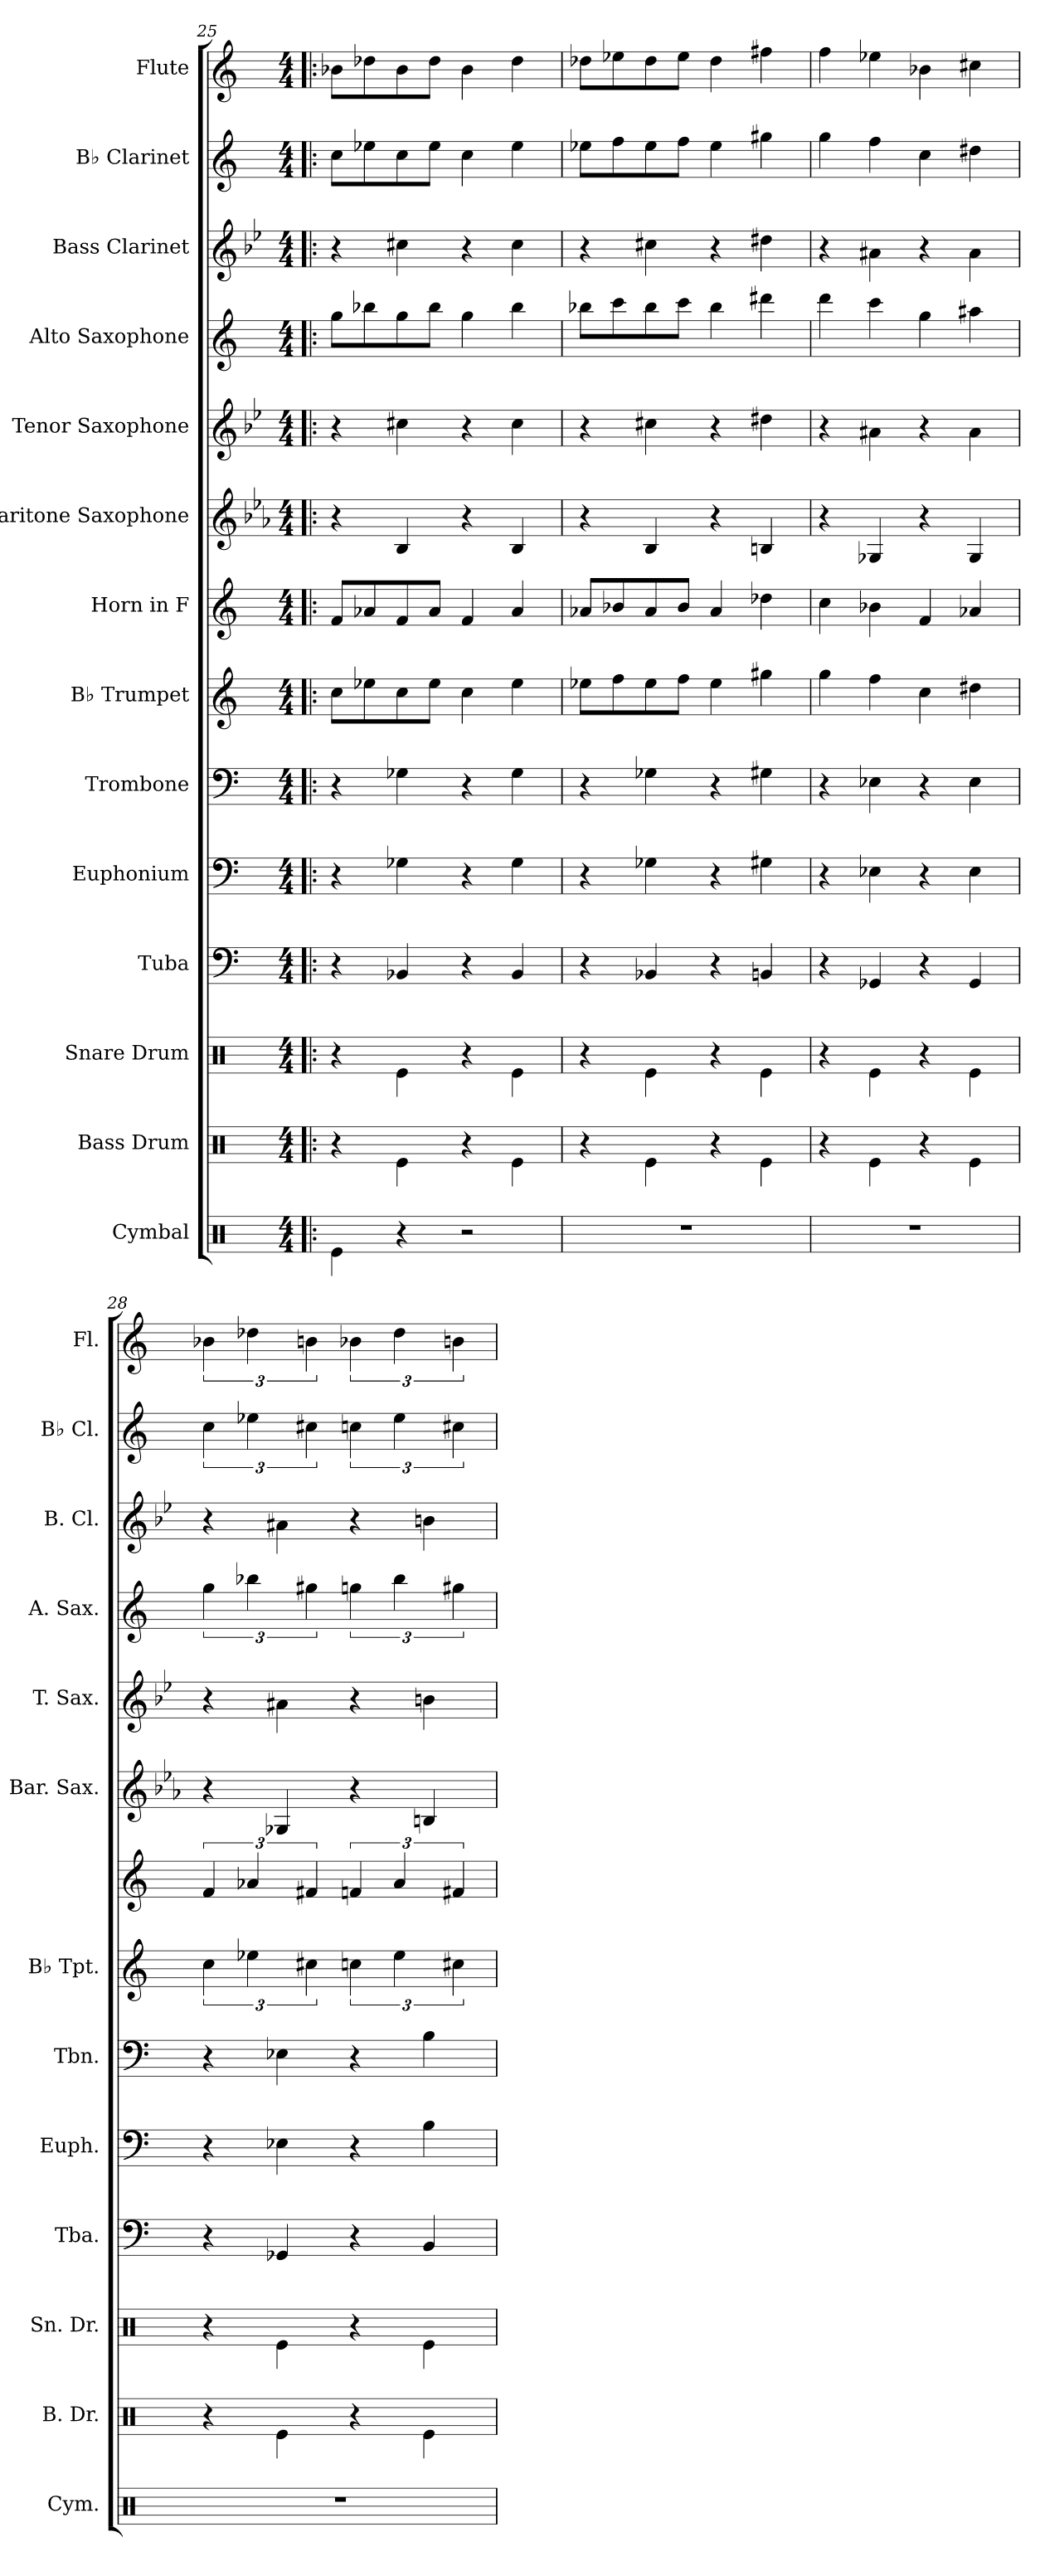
**kern	**kern	**kern	**kern	**kern	**kern	**kern	**kern	**kern	**kern	**kern	**kern	**kern	**kern
*part14	*part13	*part12	*part11	*part10	*part9	*part8	*part7	*part6	*part5	*part4	*part3	*part2	*part1
*staff14	*staff13	*staff12	*staff11	*staff10	*staff9	*staff8	*staff7	*staff6	*staff5	*staff4	*staff3	*staff2	*staff1
*I"Cymbal	*I"Bass Drum	*I"Snare Drum	*I"Tuba	*I"Euphonium	*I"Trombone	*I"B♭ Trumpet	*I"Horn in F	*I"Baritone Saxophone	*I"Tenor Saxophone	*I"Alto Saxophone	*I"Bass Clarinet	*I"B♭ Clarinet	*I"Flute
*I'Cym.	*I'B. Dr.	*I'Sn. Dr.	*I'Tba.	*I'Euph.	*I'Tbn.	*I'B♭ Tpt.	*	*I'Bar. Sax.	*I'T. Sax.	*I'A. Sax.	*I'B. Cl.	*I'B♭ Cl.	*I'Fl.
*clefX	*clefX	*clefX	*clefF4	*clefF4	*clefF4	*clefG2	*clefG2	*clefG2	*clefG2	*clefG2	*clefG2	*clefG2	*clefG2
*	*	*	*	*	*	*ITrd1c2	*ITrd4c7	*ITrd12c21	*ITrd8c14	*ITrd5c9	*ITrd8c14	*ITrd1c2	*
*k[]	*k[]	*k[]	*k[]	*k[]	*k[]	*k[b-e-]	*k[b-]	*k[b-e-a-]	*k[b-e-]	*k[b-e-a-]	*k[b-e-]	*k[b-e-]	*k[]
*M4/4	*M4/4	*M4/4	*M4/4	*M4/4	*M4/4	*M4/4	*M4/4	*M4/4	*M4/4	*M4/4	*M4/4	*M4/4	*M4/4
=25!|:	=25!|:	=25!|:	=25!|:	=25!|:	=25!|:	=25!|:	=25!|:	=25!|:	=25!|:	=25!|:	=25!|:	=25!|:	=25!|:
4Re\	4r	4r	4r	4r	4r	8b-\L	8B-/L	4r	4r	8b-\L	4r	8b-\L	8b-X\L
.	.	.	.	.	.	8dd-X\	8d-X/	.	.	8dd-X\	.	8dd-X\	8dd-X\
4r	4Re\	4Re\	4BB-X/	4G-X\	4G-X\	8b-\	8B-/	4BB-/	4c#X\	8b-\	4c#X\	8b-\	8b-\
.	.	.	.	.	.	8dd-\J	8d-/J	.	.	8dd-\J	.	8dd-\J	8dd-\J
2r	4r	4r	4r	4r	4r	4b-\	4B-/	4r	4r	4b-\	4r	4b-\	4b-\
.	4Re\	4Re\	4BB-/	4G-\	4G-\	4dd-\	4d-/	4BB-/	4c#\	4dd-\	4c#\	4dd-\	4dd-\
=26	=26	=26	=26	=26	=26	=26	=26	=26	=26	=26	=26	=26	=26
1r	4r	4r	4r	4r	4r	8dd-X\L	8d-X/L	4r	4r	8dd-X\L	4r	8dd-X\L	8dd-X\L
.	.	.	.	.	.	8ee-\	8e-X/	.	.	8ee-\	.	8ee-\	8ee-X\
.	4Re\	4Re\	4BB-X/	4G-X\	4G-X\	8dd-\	8d-/	4BB-/	4c#X\	8dd-\	4c#X\	8dd-\	8dd-\
.	.	.	.	.	.	8ee-\J	8e-/J	.	.	8ee-\J	.	8ee-\J	8ee-\J
.	4r	4r	4r	4r	4r	4dd-\	4d-/	4r	4r	4dd-\	4r	4dd-\	4dd-\
.	4Re\	4Re\	4BBn/	4G#X\	4G#X\	4ff#X\	4g-X\	4BBn/	4d#X\	4ff#X\	4d#X\	4ff#X\	4ff#X\
!!LO:PB:g=z
=27	=27	=27	=27	=27	=27	=27	=27	=27	=27	=27	=27	=27	=27
1r	4r	4r	4r	4r	4r	4ff\	4f\	4r	4r	4ff\	4r	4ff\	4ff\
.	4Re\	4Re\	4GG-X/	4E-X\	4E-X\	4ee-\	4e-X\	4GG-X/	4A#X\	4ee-\	4A#X\	4ee-\	4ee-X\
.	4r	4r	4r	4r	4r	4b-\	4B-/	4r	4r	4b-\	4r	4b-\	4b-X\
.	4Re\	4Re\	4GG-/	4E-\	4E-\	4cc#X\	4d-X/	4GG-/	4A#\	4cc#X\	4A#\	4cc#X\	4cc#X\
=28	=28	=28	=28	=28	=28	=28	=28	=28	=28	=28	=28	=28	=28
1r	4r	4r	4r	4r	4r	6b-\	6B-/	4r	4r	6b-\	4r	6b-\	6b-X\
.	.	.	.	.	.	6dd-X\	6d-X/	.	.	6dd-X\	.	6dd-X\	6dd-X\
.	4Re\	4Re\	4GG-X/	4E-X\	4E-X\	.	.	4GG-X/	4A#X\	.	4A#X\	.	.
.	.	.	.	.	.	6bn\	6Bn/	.	.	6bn\	.	6bn\	6bn\
.	4r	4r	4r	4r	4r	6b-X\	6B-X/	4r	4r	6b-X\	4r	6b-X\	6b-X\
.	.	.	.	.	.	6dd-\	6d-/	.	.	6dd-\	.	6dd-\	6dd-\
.	4Re\	4Re\	4BB/	4B\	4B\	.	.	4BBn/	4Bn\	.	4Bn\	.	.
.	.	.	.	.	.	6bn\	6Bn/	.	.	6bn\	.	6bn\	6bn\
=	=	=	=	=	=	=	=	=	=	=	=	=	=
*-	*-	*-	*-	*-	*-	*-	*-	*-	*-	*-	*-	*-	*-
